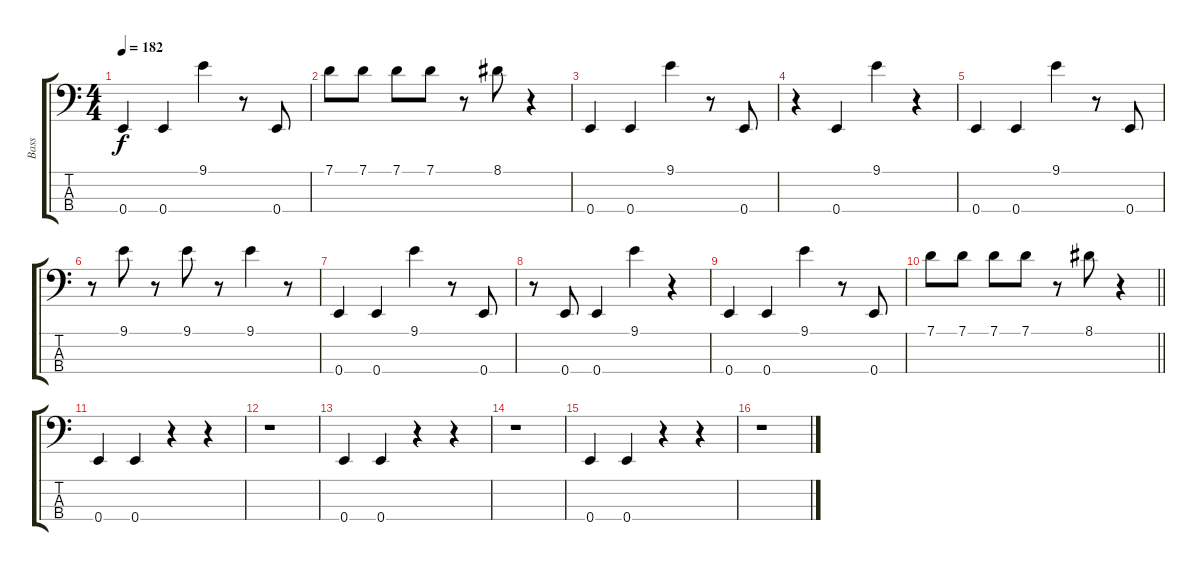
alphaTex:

\track ("Bass" "Bass") {instrument electricbassfinger}
\staff {score tabs}
\tuning (G2 D2 A1 E1) {hide}
\ts (4 4)
\tempo 182
\clef f4
\ks c
0.4.4{dy f} 0.4.4 9.1.4 r.8 0.4.8 |
7.1.8 7.1.8 7.1.8 7.1.8 r.8 8.1.8 r.4 |
0.4.4 0.4.4 9.1.4 r.8 0.4.8 |
r.4 0.4.4 9.1.4 r.4 |
0.4.4 0.4.4 9.1.4 r.8 0.4.8 |
r.8 9.1.8 r.8 9.1.8 r.8 9.1.4 r.8 |
0.4.4 0.4.4 9.1.4 r.8 0.4.8 |
r.8 0.4.8 0.4.4 9.1.4 r.4 |
0.4.4 0.4.4 9.1.4 r.8 0.4.8 |
\barLineRight lightlight
7.1.8 7.1.8 7.1.8 7.1.8 r.8 8.1.8 r.4 |
0.4.4 0.4.4 r.4 r.4 |
r.1 |
0.4.4 0.4.4 r.4 r.4 |
r.1 |
0.4.4 0.4.4 r.4 r.4 |
r.1
